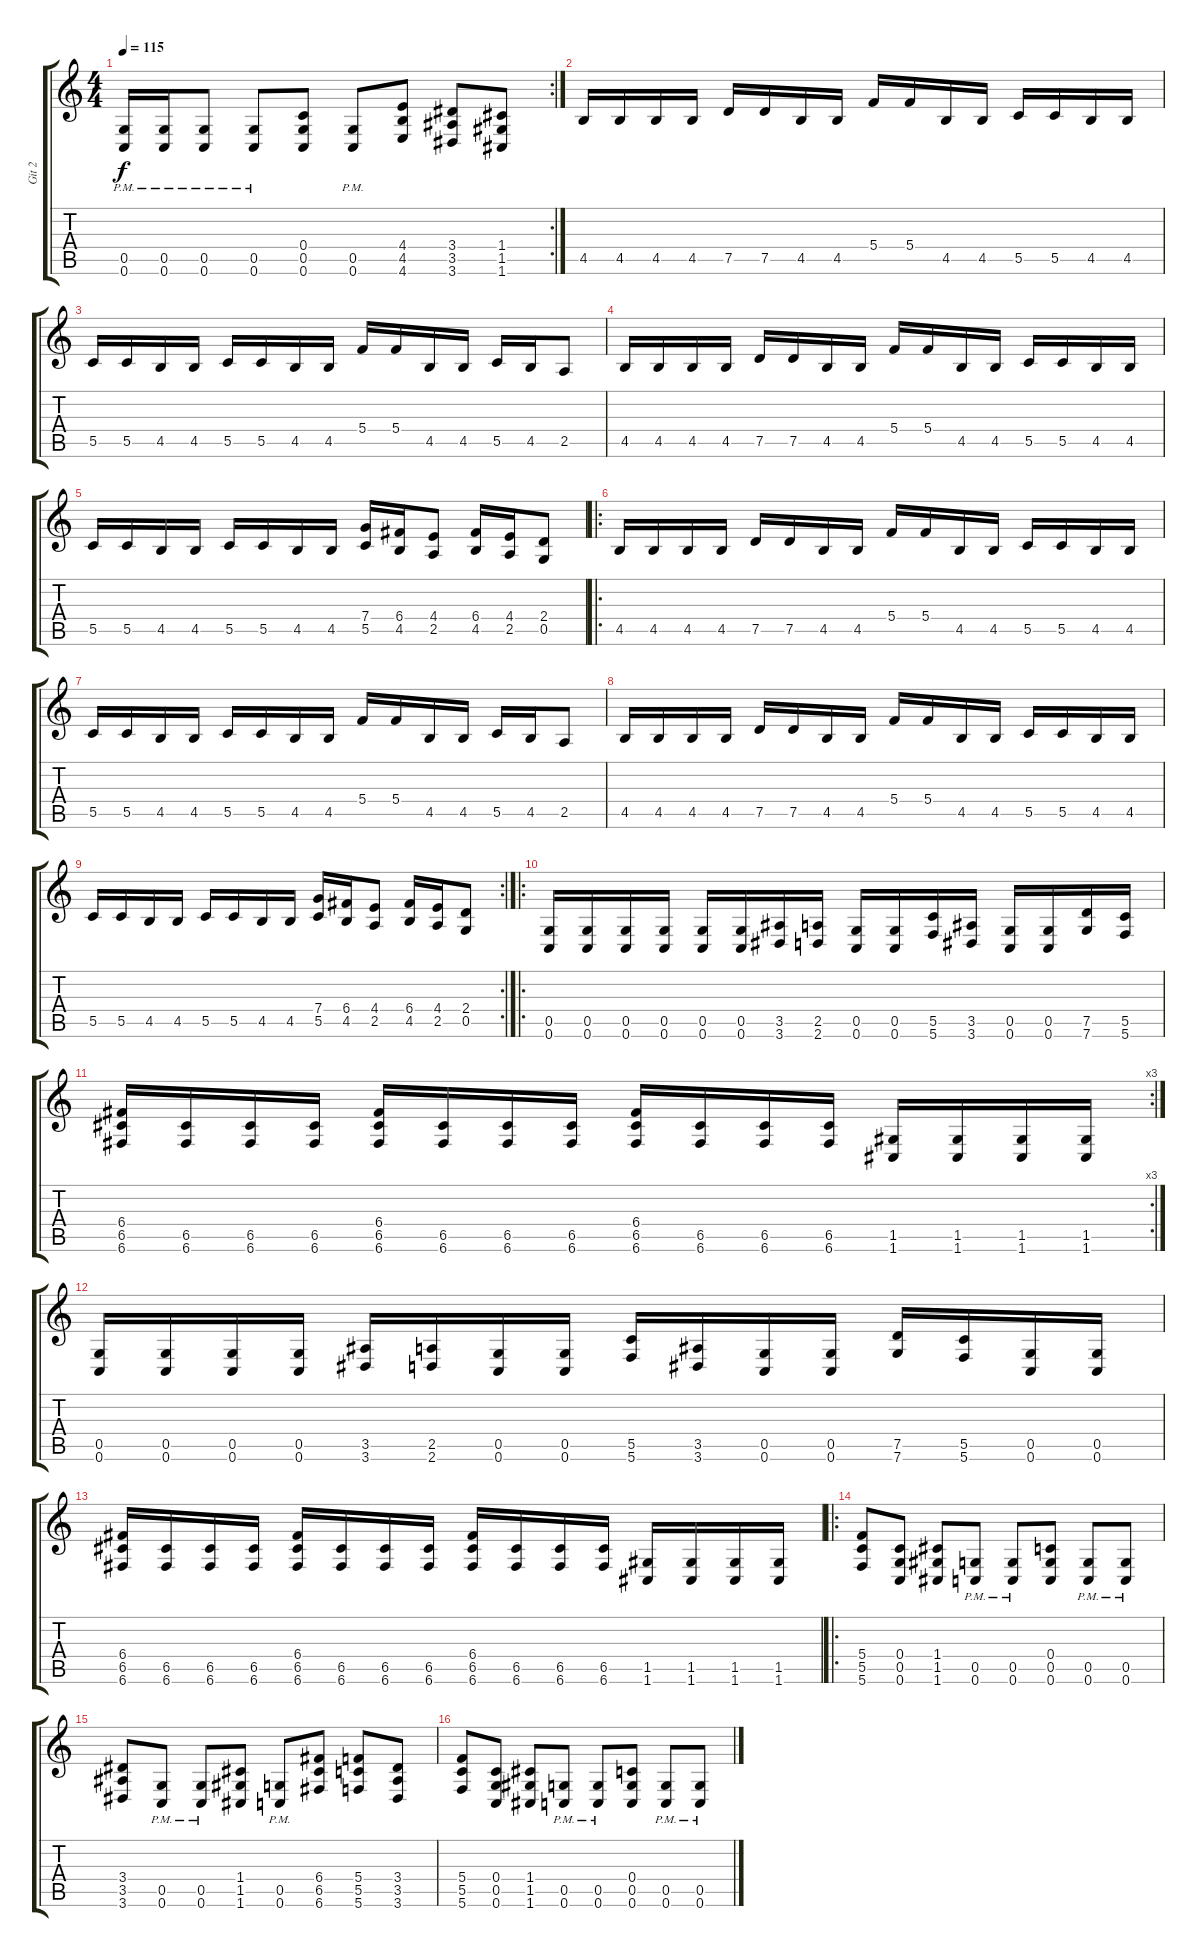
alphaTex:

\track ("Git 2" "Git 2") {instrument distortionguitar}
\staff {score tabs}
\tuning (D4 A3 F3 C3 G2 C2) {hide}
\rc 2
\ts (4 4)
\tempo 115
\clef g2
\ks c
(0.5{pm} 0.6{pm}).16{dy f} (0.5{pm} 0.6{pm}).16 (0.5{pm} 0.6{pm}).8 (0.5{pm} 0.6{pm}).8 (0.4 0.5 0.6).8 (0.5{pm} 0.6{pm}).8 (4.4 4.5 4.6).8 (3.4 3.5 3.6).8 (1.4 1.5 1.6).8 |
4.5.16 4.5.16 4.5.16 4.5.16 7.5.16 7.5.16 4.5.16 4.5.16 5.4.16 5.4.16 4.5.16 4.5.16 5.5.16 5.5.16 4.5.16 4.5.16 |
5.5.16 5.5.16 4.5.16 4.5.16 5.5.16 5.5.16 4.5.16 4.5.16 5.4.16 5.4.16 4.5.16 4.5.16 5.5.16 4.5.16 2.5.8 |
4.5.16 4.5.16 4.5.16 4.5.16 7.5.16 7.5.16 4.5.16 4.5.16 5.4.16 5.4.16 4.5.16 4.5.16 5.5.16 5.5.16 4.5.16 4.5.16 |
5.5.16 5.5.16 4.5.16 4.5.16 5.5.16 5.5.16 4.5.16 4.5.16 (7.4 5.5).16 (6.4 4.5).16 (4.4 2.5).8 (6.4 4.5).16 (4.4 2.5).16 (2.4 0.5).8 |
\ro
4.5.16 4.5.16 4.5.16 4.5.16 7.5.16 7.5.16 4.5.16 4.5.16 5.4.16 5.4.16 4.5.16 4.5.16 5.5.16 5.5.16 4.5.16 4.5.16 |
5.5.16 5.5.16 4.5.16 4.5.16 5.5.16 5.5.16 4.5.16 4.5.16 5.4.16 5.4.16 4.5.16 4.5.16 5.5.16 4.5.16 2.5.8 |
4.5.16 4.5.16 4.5.16 4.5.16 7.5.16 7.5.16 4.5.16 4.5.16 5.4.16 5.4.16 4.5.16 4.5.16 5.5.16 5.5.16 4.5.16 4.5.16 |
\rc 2
5.5.16 5.5.16 4.5.16 4.5.16 5.5.16 5.5.16 4.5.16 4.5.16 (7.4 5.5).16 (6.4 4.5).16 (4.4 2.5).8 (6.4 4.5).16 (4.4 2.5).16 (2.4 0.5).8 |
\ro
(0.5 0.6).16 (0.5 0.6).16 (0.5 0.6).16 (0.5 0.6).16 (0.5 0.6).16 (0.5 0.6).16 (3.5 3.6).16 (2.5 2.6).16 (0.5 0.6).16 (0.5 0.6).16 (5.5 5.6).16 (3.5 3.6).16 (0.5 0.6).16 (0.5 0.6).16 (7.5 7.6).16 (5.5 5.6).16 |
\rc 3
(6.4 6.5 6.6).16 (6.5 6.6).16 (6.5 6.6).16 (6.5 6.6).16 (6.4 6.5 6.6).16 (6.5 6.6).16 (6.5 6.6).16 (6.5 6.6).16 (6.4 6.5 6.6).16 (6.5 6.6).16 (6.5 6.6).16 (6.5 6.6).16 (1.5 1.6).16 (1.5 1.6).16 (1.5 1.6).16 (1.5 1.6).16 |
(0.5 0.6).16 (0.5 0.6).16 (0.5 0.6).16 (0.5 0.6).16 (3.5 3.6).16 (2.5 2.6).16 (0.5 0.6).16 (0.5 0.6).16 (5.5 5.6).16 (3.5 3.6).16 (0.5 0.6).16 (0.5 0.6).16 (7.5 7.6).16 (5.5 5.6).16 (0.5 0.6).16 (0.5 0.6).16 |
(6.4 6.5 6.6).16 (6.5 6.6).16 (6.5 6.6).16 (6.5 6.6).16 (6.4 6.5 6.6).16 (6.5 6.6).16 (6.5 6.6).16 (6.5 6.6).16 (6.4 6.5 6.6).16 (6.5 6.6).16 (6.5 6.6).16 (6.5 6.6).16 (1.5 1.6).16 (1.5 1.6).16 (1.5 1.6).16 (1.5 1.6).16 |
\ro
(5.4 5.5 5.6).8 (0.4 0.5 0.6).8 (1.4 1.5 1.6).8 (0.5{pm} 0.6{pm}).8 (0.5{pm} 0.6{pm}).8 (0.4 0.5 0.6).8 (0.5{pm} 0.6{pm}).8 (0.5{pm} 0.6{pm}).8 |
(3.4 3.5 3.6).8 (0.5{pm} 0.6{pm}).8 (0.5{pm} 0.6{pm}).8 (1.4 1.5 1.6).8 (0.5{pm} 0.6{pm}).8 (6.4 6.5 6.6).8 (5.4 5.5 5.6).8 (3.4 3.5 3.6).8 |
(5.4 5.5 5.6).8 (0.4 0.5 0.6).8 (1.4 1.5 1.6).8 (0.5{pm} 0.6{pm}).8 (0.5{pm} 0.6{pm}).8 (0.4 0.5 0.6).8 (0.5{pm} 0.6{pm}).8 (0.5{pm} 0.6{pm}).8
